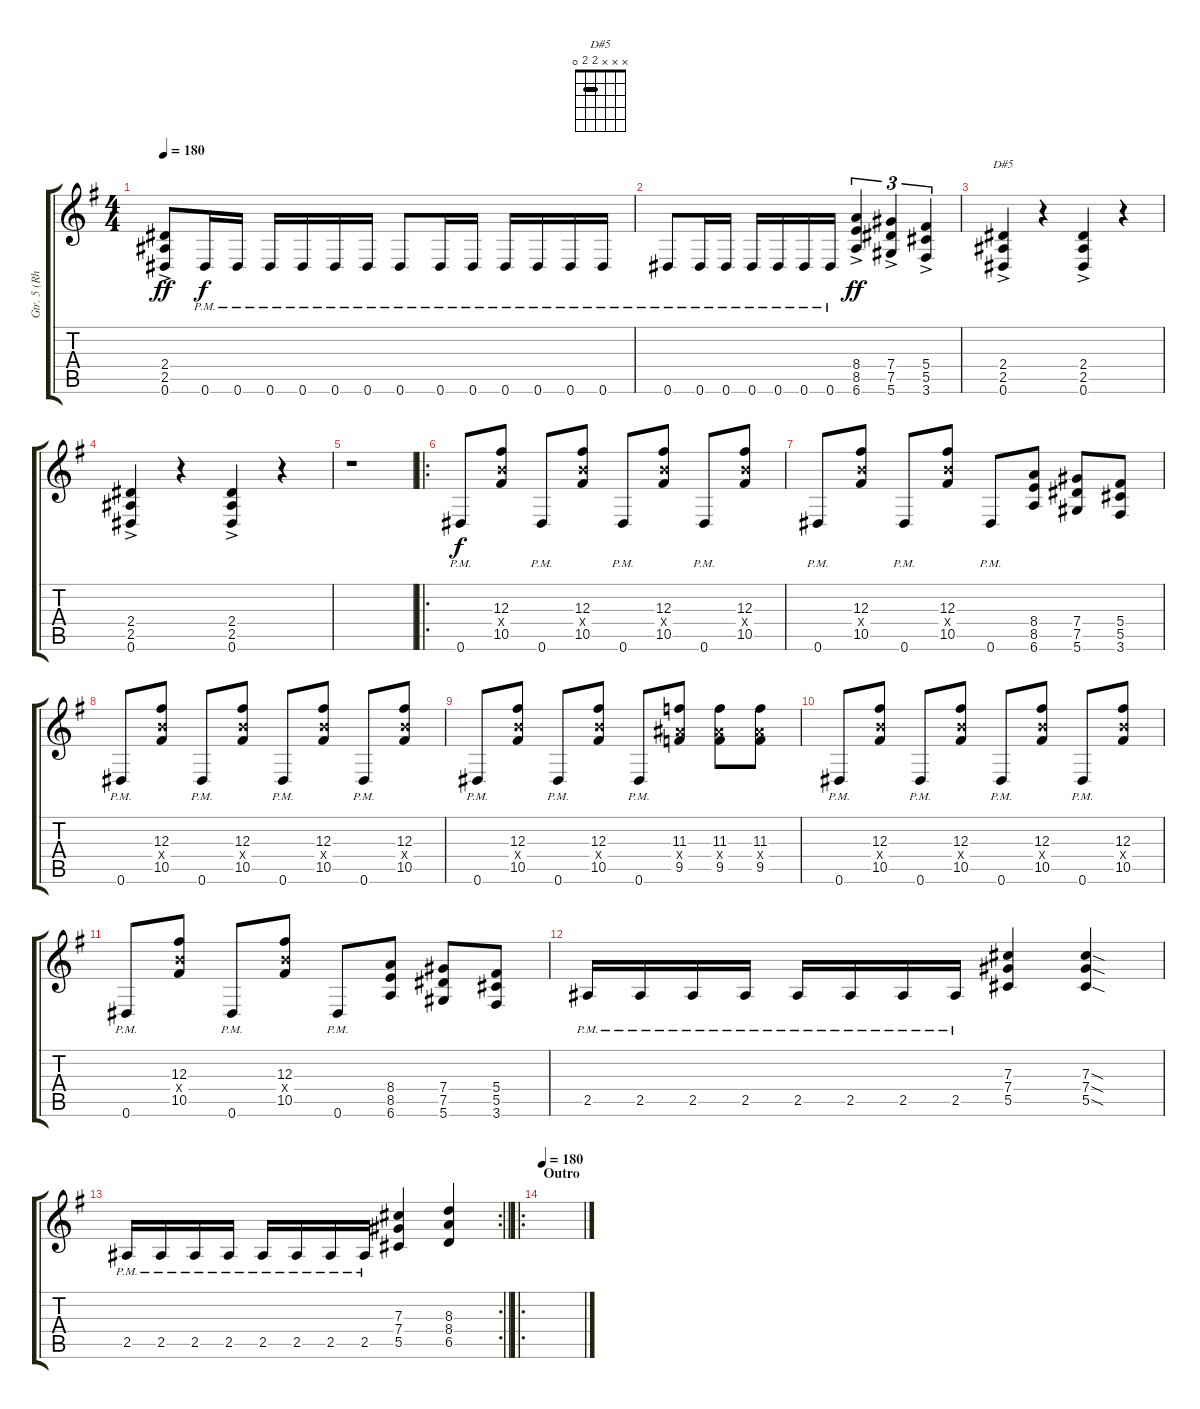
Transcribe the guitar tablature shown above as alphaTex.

\track ("Gtr. 5 (Rhythm)" "Gtr. 5 (Rh") {instrument overdrivenguitar}
\staff {score tabs}
\tuning (Eb4 Bb3 Gb3 Db3 Ab2 Eb2) {hide}
\chord ("D#5" x x x 2 2 0) {barre 2}
\ts (4 4)
\tempo 180
\clef g2
\ks g
(2.4{ac} 2.5{ac} 0.6{ac}).8{dy ff} 0.6{pm}.16{dy f} 0.6{pm}.16 0.6{pm}.16 0.6{pm}.16 0.6{pm}.16 0.6{pm}.16 0.6{pm}.8 0.6{pm}.16 0.6{pm}.16 0.6{pm}.16 0.6{pm}.16 0.6{pm}.16 0.6{pm}.16 |
0.6{pm}.8 0.6{pm}.16 0.6{pm}.16 0.6{pm}.16 0.6{pm}.16 0.6{pm}.16 0.6{pm}.16 (8.4{ac} 8.5{ac} 6.6{ac}).4{tu (3 2) dy ff} (7.4{ac} 7.5{ac} 5.6{ac}).4{tu (3 2)} (5.4{ac} 5.5{ac} 3.6{ac}).4{tu (3 2)} |
(2.4{ac} 2.5{ac} 0.6{ac}).4{ch "D#5"} r.4 (2.4{ac} 2.5{ac} 0.6{ac}).4 r.4 |
(2.4{ac} 2.5{ac} 0.6{ac}).4 r.4 (2.4{ac} 2.5{ac} 0.6{ac}).4 r.4 |
r.1 |
\ro
0.6{pm}.8{dy f} (12.3 10.4{x} 10.5).8 0.6{pm}.8 (12.3 10.4{x} 10.5).8 0.6{pm}.8 (12.3 10.4{x} 10.5).8 0.6{pm}.8 (12.3 10.4{x} 10.5).8 |
0.6{pm}.8 (12.3 10.4{x} 10.5).8 0.6{pm}.8 (12.3 10.4{x} 10.5).8 0.6{pm}.8 (8.4 8.5 6.6).8 (7.4 7.5 5.6).8 (5.4 5.5 3.6).8 |
0.6{pm}.8 (12.3 10.4{x} 10.5).8 0.6{pm}.8 (12.3 10.4{x} 10.5).8 0.6{pm}.8 (12.3 10.4{x} 10.5).8 0.6{pm}.8 (12.3 10.4{x} 10.5).8 |
0.6{pm}.8 (12.3 10.4{x} 10.5).8 0.6{pm}.8 (12.3 10.4{x} 10.5).8 0.6{pm}.8 (11.3 9.4{x} 9.5).8 (11.3 9.4{x} 9.5).8 (11.3 9.4{x} 9.5).8 |
0.6{pm}.8 (12.3 10.4{x} 10.5).8 0.6{pm}.8 (12.3 10.4{x} 10.5).8 0.6{pm}.8 (12.3 10.4{x} 10.5).8 0.6{pm}.8 (12.3 10.4{x} 10.5).8 |
0.6{pm}.8 (12.3 10.4{x} 10.5).8 0.6{pm}.8 (12.3 10.4{x} 10.5).8 0.6{pm}.8 (8.4 8.5 6.6).8 (7.4 7.5 5.6).8 (5.4 5.5 3.6).8 |
2.5{pm}.16 2.5{pm}.16 2.5{pm}.16 2.5{pm}.16 2.5{pm}.16 2.5{pm}.16 2.5{pm}.16 2.5{pm}.16 (7.3 7.4 5.5).4 (7.3{sod} 7.4{sod} 5.5{sod}).4 |
\rc 2
\barLineRight lightlight
2.5{pm}.16 2.5{pm}.16 2.5{pm}.16 2.5{pm}.16 2.5{pm}.16 2.5{pm}.16 2.5{pm}.16 2.5{pm}.16 (7.3 7.4 5.5).4 (8.3 8.4 6.5).4 |
\ro
\section ("" "Outro")
\tempo 180
